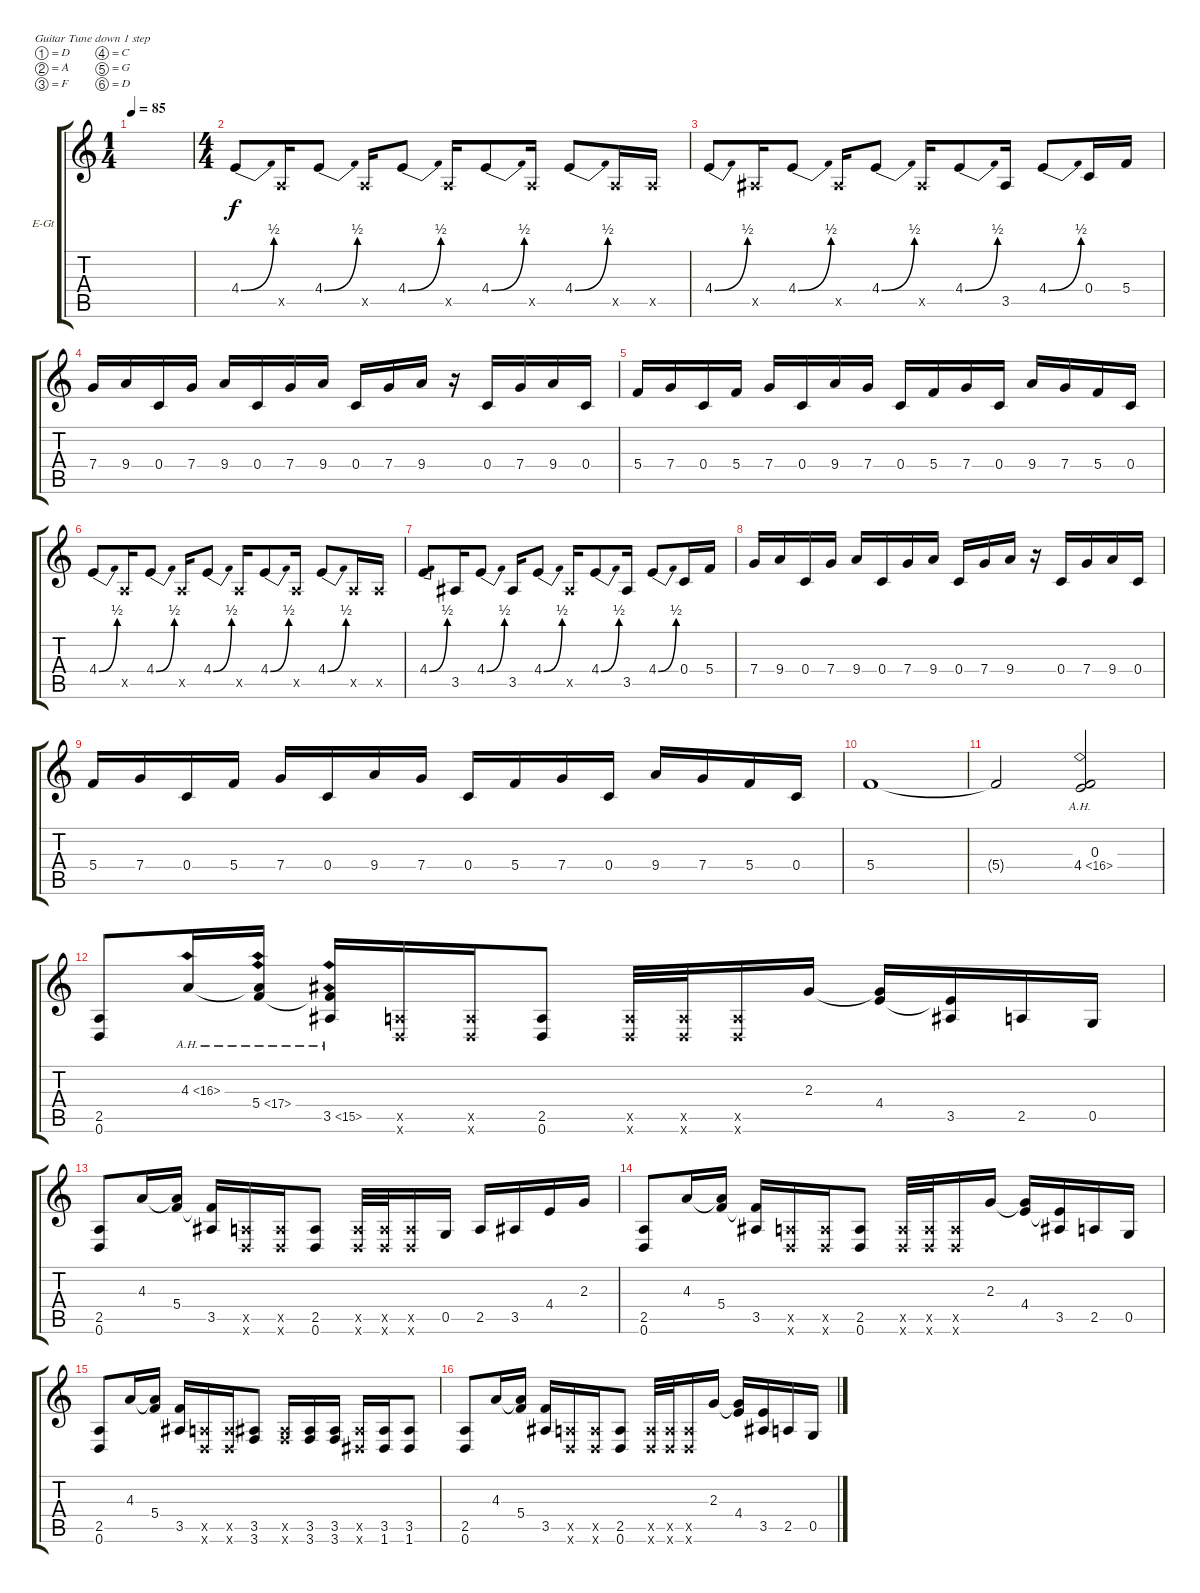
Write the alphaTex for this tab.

\defaultSystemsLayout 4
\bracketExtendMode groupsimilarinstruments
\firstSystemTrackNameOrientation horizontal
\otherSystemsTrackNameOrientation horizontal
\track ("Electric Guitar" "E-Gt") {instrument distortionguitar}
\staff {score tabs}
\tuning (D4 A3 F3 C3 G2 D2)
\ts (1 4)
\tempo 85
\clef g2
\ks c
|
\ts (4 4)
4.4{be (bend 28.799999999999997 0 29.4 2)}.8 2.5{x}.16 4.4{be (bend 28.799999999999997 0 29.4 2)}.8 2.5{x}.16 4.4{be (bend 28.799999999999997 0 29.4 2)}.8 2.5{x}.16 4.4{be (bend 28.799999999999997 0 29.4 2)}.8 2.5{x}.16 4.4{be (bend 28.799999999999997 0 29.4 2)}.8 2.5{x}.16 2.5{x}.16 |
4.4{be (bend 28.799999999999997 0 29.4 2)}.8 3.5{x}.16 4.4{be (bend 28.799999999999997 0 29.4 2)}.8 3.5{x}.16 4.4{be (bend 28.799999999999997 0 29.4 2)}.8 3.5{x}.16 4.4{be (bend 28.799999999999997 0 29.4 2)}.8 3.5.16 4.4{be (bend 28.799999999999997 0 29.4 2)}.8 0.4.16 5.4.16 |
7.4.16 9.4.16 0.4.16 7.4.16 9.4.16 0.4.16 7.4.16 9.4.16 0.4.16 7.4.16 9.4.16 r.16 0.4.16 7.4.16 9.4.16 0.4.16 |
5.4.16 7.4.16 0.4.16 5.4.16 7.4.16 0.4.16 9.4.16 7.4.16 0.4.16 5.4.16 7.4.16 0.4.16 9.4.16 7.4.16 5.4.16 0.4.16 |
4.4{be (bend 28.799999999999997 0 29.4 2)}.8 2.5{x}.16 4.4{be (bend 28.799999999999997 0 29.4 2)}.8 2.5{x}.16 4.4{be (bend 28.799999999999997 0 29.4 2)}.8 2.5{x}.16 4.4{be (bend 28.799999999999997 0 29.4 2)}.8 2.5{x}.16 4.4{be (bend 28.799999999999997 0 29.4 2)}.8 2.5{x}.16 2.5{x}.16 |
4.4{be (bend 28.799999999999997 0 29.4 2)}.8 3.5.16 4.4{be (bend 28.799999999999997 0 29.4 2)}.8 3.5.16 4.4{be (bend 28.799999999999997 0 29.4 2)}.8 3.5{x}.16 4.4{be (bend 28.799999999999997 0 29.4 2)}.8 3.5.16 4.4{be (bend 28.799999999999997 0 29.4 2)}.8 0.4.16 5.4.16 |
7.4.16 9.4.16 0.4.16 7.4.16 9.4.16 0.4.16 7.4.16 9.4.16 0.4.16 7.4.16 9.4.16 r.16 0.4.16 7.4.16 9.4.16 0.4.16 |
5.4.16 7.4.16 0.4.16 5.4.16 7.4.16 0.4.16 9.4.16 7.4.16 0.4.16 5.4.16 7.4.16 0.4.16 9.4.16 7.4.16 5.4.16 0.4.16 |
5.4.1 |
5.4{t}.2 (4.4{ah 12} 0.3).2 |
(0.6 2.5).8 4.3{ah 12}.16 (5.4{ah 12} 4.3{ah 12 t}).16 (3.5{ah 12} 5.4{ah 12 t}).16 (0.6{x} 2.5{x}).16 (2.5{x} 0.6{x}).16 (0.6 2.5).8 (2.5{x} 0.6{x}).32 (2.5{x} 0.6{x}).32 (2.5{x} 0.6{x}).16 2.3.16 (4.4 2.3{t}).16 (3.5 4.4{t}).16 2.5.16 0.5.16 |
(0.6 2.5).8 4.3.16 (5.4 4.3{t}).16 (3.5 5.4{t}).16 (0.6{x} 2.5{x}).16 (2.5{x} 0.6{x}).16 (0.6 2.5).8 (2.5{x} 0.6{x}).32 (2.5{x} 0.6{x}).32 (2.5{x} 0.6{x}).16 0.5.16 2.5.16 3.5.16 4.4.16 2.3.16 |
(0.6 2.5).8 4.3.16 (5.4 4.3{t}).16 (3.5 5.4{t}).16 (0.6{x} 2.5{x}).16 (2.5{x} 0.6{x}).16 (0.6 2.5).8 (2.5{x} 0.6{x}).32 (2.5{x} 0.6{x}).32 (2.5{x} 0.6{x}).16 2.3.16 (4.4 2.3{t}).16 (3.5 4.4{t}).16 2.5.16 0.5.16 |
(0.6 2.5).8 4.3.16 (5.4 4.3{t}).16 (3.5 5.4{t}).16 (0.6{x} 2.5{x}).16 (2.5{x} 0.6{x}).16 (3.6 3.5).8 (3.5{x} 3.6{x}).16 (3.5 3.6).16 (3.6 3.5).16 (3.5{x} 1.6{x}).16 (1.6 3.5).16 (1.6 3.5).8 |
(0.6 2.5).8 4.3.16 (5.4 4.3{t}).16 (3.5 5.4{t}).16 (0.6{x} 2.5{x}).16 (2.5{x} 0.6{x}).16 (0.6 2.5).8 (2.5{x} 0.6{x}).32 (2.5{x} 0.6{x}).32 (2.5{x} 0.6{x}).16 2.3.16 (4.4 2.3{t}).16 (3.5 4.4{t}).16 2.5.16 0.5.16
